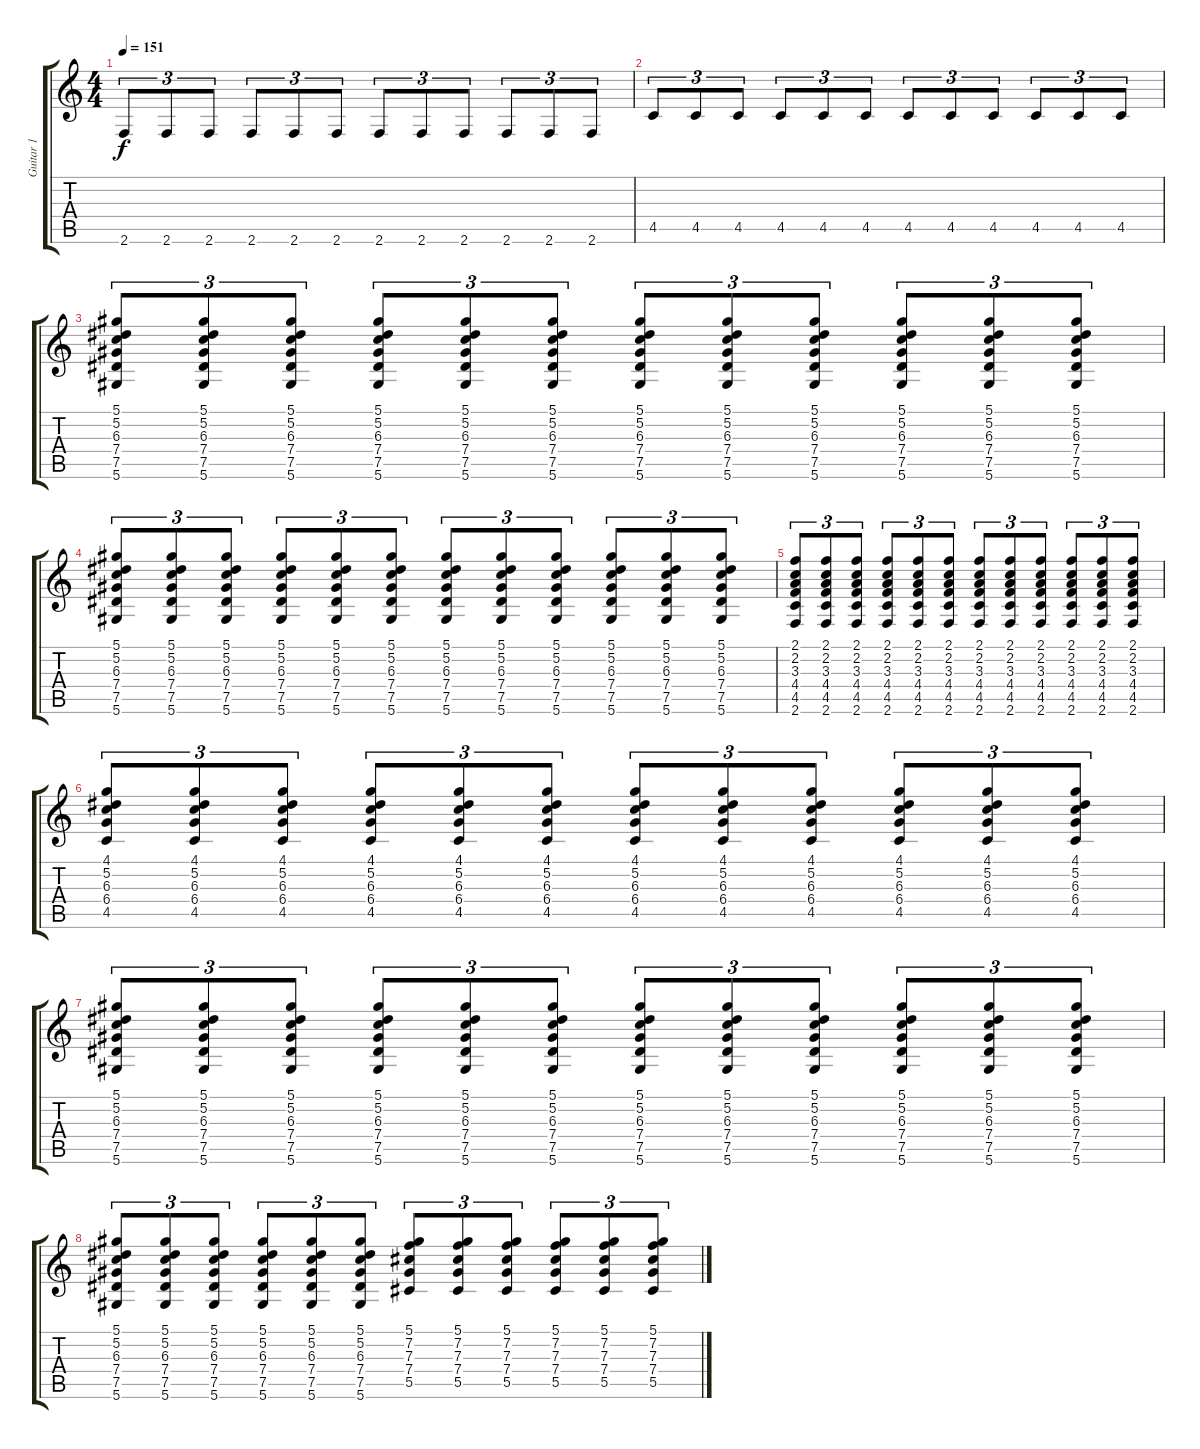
\track ("Guitar 1" "Guitar 1") {instrument distortionguitar}
\staff {score tabs}
\tuning (Eb4 Bb3 Gb3 Db3 Ab2 Eb2) {hide}
\ts (4 4)
\tempo 151
\clef g2
\ks c
2.6.8{tu (3 2) dy f} 2.6.8{tu (3 2)} 2.6.8{tu (3 2)} 2.6.8{tu (3 2)} 2.6.8{tu (3 2)} 2.6.8{tu (3 2)} 2.6.8{tu (3 2)} 2.6.8{tu (3 2)} 2.6.8{tu (3 2)} 2.6.8{tu (3 2)} 2.6.8{tu (3 2)} 2.6.8{tu (3 2)} |
4.5.8{tu (3 2)} 4.5.8{tu (3 2)} 4.5.8{tu (3 2)} 4.5.8{tu (3 2)} 4.5.8{tu (3 2)} 4.5.8{tu (3 2)} 4.5.8{tu (3 2)} 4.5.8{tu (3 2)} 4.5.8{tu (3 2)} 4.5.8{tu (3 2)} 4.5.8{tu (3 2)} 4.5.8{tu (3 2)} |
(5.1 5.2 6.3 7.4 7.5 5.6).8{tu (3 2)} (5.1 5.2 6.3 7.4 7.5 5.6).8{tu (3 2)} (5.1 5.2 6.3 7.4 7.5 5.6).8{tu (3 2)} (5.1 5.2 6.3 7.4 7.5 5.6).8{tu (3 2)} (5.1 5.2 6.3 7.4 7.5 5.6).8{tu (3 2)} (5.1 5.2 6.3 7.4 7.5 5.6).8{tu (3 2)} (5.1 5.2 6.3 7.4 7.5 5.6).8{tu (3 2)} (5.1 5.2 6.3 7.4 7.5 5.6).8{tu (3 2)} (5.1 5.2 6.3 7.4 7.5 5.6).8{tu (3 2)} (5.1 5.2 6.3 7.4 7.5 5.6).8{tu (3 2)} (5.1 5.2 6.3 7.4 7.5 5.6).8{tu (3 2)} (5.1 5.2 6.3 7.4 7.5 5.6).8{tu (3 2)} |
(5.1 5.2 6.3 7.4 7.5 5.6).8{tu (3 2)} (5.1 5.2 6.3 7.4 7.5 5.6).8{tu (3 2)} (5.1 5.2 6.3 7.4 7.5 5.6).8{tu (3 2)} (5.1 5.2 6.3 7.4 7.5 5.6).8{tu (3 2)} (5.1 5.2 6.3 7.4 7.5 5.6).8{tu (3 2)} (5.1 5.2 6.3 7.4 7.5 5.6).8{tu (3 2)} (5.1 5.2 6.3 7.4 7.5 5.6).8{tu (3 2)} (5.1 5.2 6.3 7.4 7.5 5.6).8{tu (3 2)} (5.1 5.2 6.3 7.4 7.5 5.6).8{tu (3 2)} (5.1 5.2 6.3 7.4 7.5 5.6).8{tu (3 2)} (5.1 5.2 6.3 7.4 7.5 5.6).8{tu (3 2)} (5.1 5.2 6.3 7.4 7.5 5.6).8{tu (3 2)} |
(2.1 2.2 3.3 4.4 4.5 2.6).8{tu (3 2)} (2.1 2.2 3.3 4.4 4.5 2.6).8{tu (3 2)} (2.1 2.2 3.3 4.4 4.5 2.6).8{tu (3 2)} (2.1 2.2 3.3 4.4 4.5 2.6).8{tu (3 2)} (2.1 2.2 3.3 4.4 4.5 2.6).8{tu (3 2)} (2.1 2.2 3.3 4.4 4.5 2.6).8{tu (3 2)} (2.1 2.2 3.3 4.4 4.5 2.6).8{tu (3 2)} (2.1 2.2 3.3 4.4 4.5 2.6).8{tu (3 2)} (2.1 2.2 3.3 4.4 4.5 2.6).8{tu (3 2)} (2.1 2.2 3.3 4.4 4.5 2.6).8{tu (3 2)} (2.1 2.2 3.3 4.4 4.5 2.6).8{tu (3 2)} (2.1 2.2 3.3 4.4 4.5 2.6).8{tu (3 2)} |
(4.1 5.2 6.3 6.4 4.5).8{tu (3 2)} (4.1 5.2 6.3 6.4 4.5).8{tu (3 2)} (4.1 5.2 6.3 6.4 4.5).8{tu (3 2)} (4.1 5.2 6.3 6.4 4.5).8{tu (3 2)} (4.1 5.2 6.3 6.4 4.5).8{tu (3 2)} (4.1 5.2 6.3 6.4 4.5).8{tu (3 2)} (4.1 5.2 6.3 6.4 4.5).8{tu (3 2)} (4.1 5.2 6.3 6.4 4.5).8{tu (3 2)} (4.1 5.2 6.3 6.4 4.5).8{tu (3 2)} (4.1 5.2 6.3 6.4 4.5).8{tu (3 2)} (4.1 5.2 6.3 6.4 4.5).8{tu (3 2)} (4.1 5.2 6.3 6.4 4.5).8{tu (3 2)} |
(5.1 5.2 6.3 7.4 7.5 5.6).8{tu (3 2)} (5.1 5.2 6.3 7.4 7.5 5.6).8{tu (3 2)} (5.1 5.2 6.3 7.4 7.5 5.6).8{tu (3 2)} (5.1 5.2 6.3 7.4 7.5 5.6).8{tu (3 2)} (5.1 5.2 6.3 7.4 7.5 5.6).8{tu (3 2)} (5.1 5.2 6.3 7.4 7.5 5.6).8{tu (3 2)} (5.1 5.2 6.3 7.4 7.5 5.6).8{tu (3 2)} (5.1 5.2 6.3 7.4 7.5 5.6).8{tu (3 2)} (5.1 5.2 6.3 7.4 7.5 5.6).8{tu (3 2)} (5.1 5.2 6.3 7.4 7.5 5.6).8{tu (3 2)} (5.1 5.2 6.3 7.4 7.5 5.6).8{tu (3 2)} (5.1 5.2 6.3 7.4 7.5 5.6).8{tu (3 2)} |
(5.1 5.2 6.3 7.4 7.5 5.6).8{tu (3 2)} (5.1 5.2 6.3 7.4 7.5 5.6).8{tu (3 2)} (5.1 5.2 6.3 7.4 7.5 5.6).8{tu (3 2)} (5.1 5.2 6.3 7.4 7.5 5.6).8{tu (3 2)} (5.1 5.2 6.3 7.4 7.5 5.6).8{tu (3 2)} (5.1 5.2 6.3 7.4 7.5 5.6).8{tu (3 2)} (5.1 7.2 7.3 7.4 5.5).8{tu (3 2)} (5.1 7.2 7.3 7.4 5.5).8{tu (3 2)} (5.1 7.2 7.3 7.4 5.5).8{tu (3 2)} (5.1 7.2 7.3 7.4 5.5).8{tu (3 2)} (5.1 7.2 7.3 7.4 5.5).8{tu (3 2)} (5.1 7.2 7.3 7.4 5.5).8{tu (3 2)}
